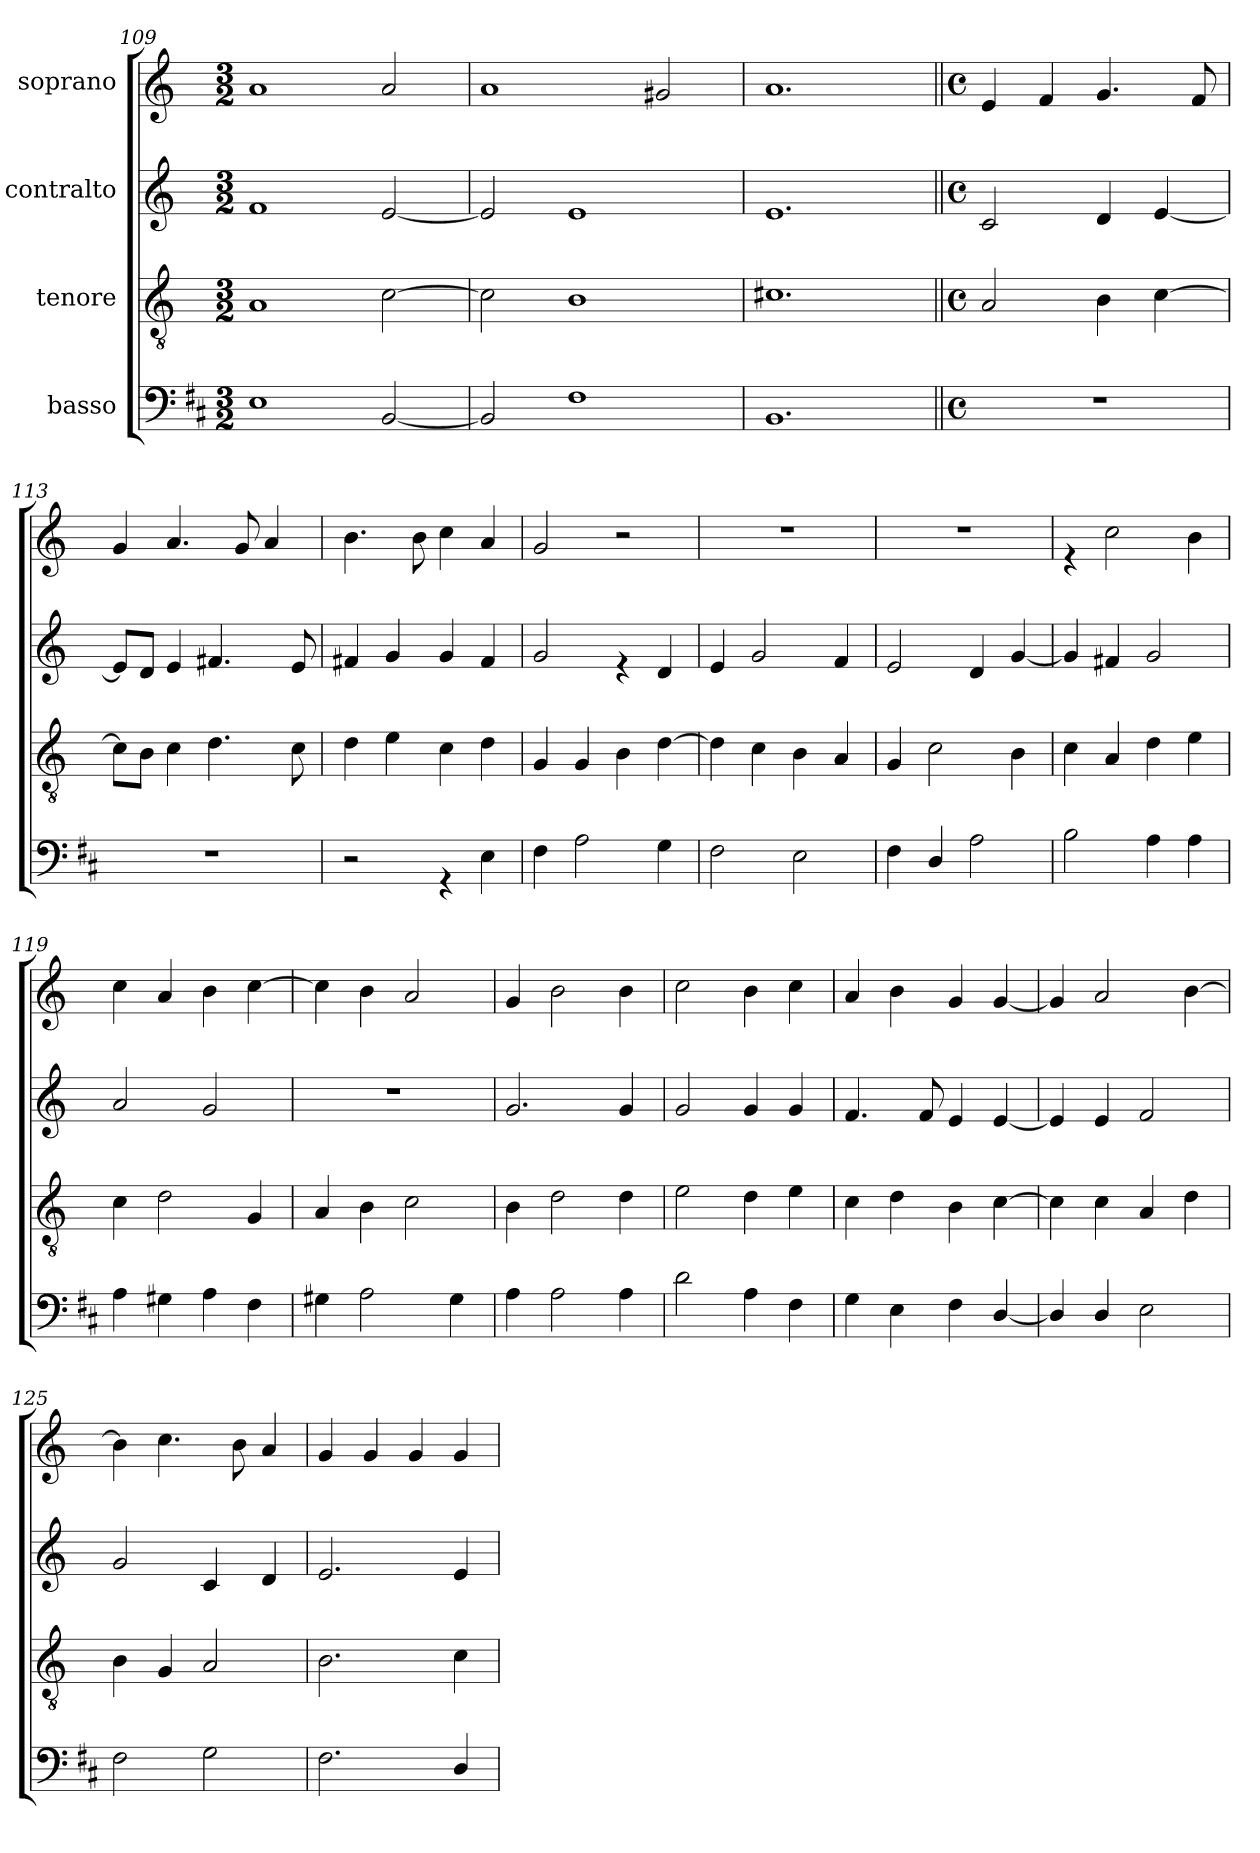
**kern	**kern	**kern	**kern
*part4	*part3	*part2	*part1
*staff4	*staff3	*staff2	*staff1
*I"basso	*I"tenore	*I"contralto	*I"soprano
*clefF4	*clefGv2	*clefG2	*clefG2
*ITrd1c2	*	*	*
*k[]	*k[]	*k[]	*k[]
*C:	*C:	*C:	*C:
*M3/2	*M3/2	*M3/2	*M3/2
=109	=109	=109	=109
1D	1A	1f	1a
[<2AA/	[>2c\	[<2e/	2a/
=110	=110	=110	=110
2AA/]	2c\]	2e/]	1a
1E	1B	1e	.
.	.	.	2g#X/
=111	=111	=111	=111
1.AA	1.c#X	1.e	1.a
!!LO:PB:g=z
=112||	=112||	=112||	=112||
*M4/4	*M4/4	*M4/4	*M4/4
*met(c)	*met(c)	*met(c)	*met(c)
*	*	*	*MM120
1r	2A/	2c/	4e/
.	.	.	4f/
.	4B\	4d/	4.g/
.	[>4c\	[<4e/	.
.	.	.	8f/
=113	=113	=113	=113
1r	8c\L]	8e/L]	4g/
.	8B\J	8d/J	.
.	4c\	4e/	4.a/
.	4.d\	4.f#X/	.
.	.	.	8g/
.	.	.	4a/
.	8c\	8e/	.
=114	=114	=114	=114
2r	4d\	4f#X/	4.b\
.	4e\	4g/	.
.	.	.	8b\
4rGG	4c\	4g/	4cc\
4D\	4d\	4f#/	4a/
=115	=115	=115	=115
4E\	4G/	2g/	2g/
2G\	4G/	.	.
.	4B\	4re	2r
4F\	[>4d\	4d/	.
!!LO:LB:g=z
=116	=116	=116	=116
2E\	4d\]	4e/	1r
.	4c\	2g/	.
2D\	4B\	.	.
.	4A/	4f/	.
=117	=117	=117	=117
4E\	4G/	2e/	1r
4C/	2c\	.	.
2G\	.	4d/	.
.	4B\	[<4g/	.
=118	=118	=118	=118
2A\	4c\	4g/]	4re
.	4A/	4f#X/	2cc\
4G\	4d\	2g/	.
4G\	4e\	.	4b\
=119	=119	=119	=119
4G\	4c\	2a/	4cc\
4F#X\	2d\	.	4a/
4G\	.	2g/	4b\
4E\	4G/	.	[>4cc\
=120	=120	=120	=120
4F#X\	4A/	1r	4cc\]
2G\	4B\	.	4b\
.	2c\	.	2a/
4F#\	.	.	.
!!LO:LB:g=z
=121	=121	=121	=121
4G\	4B\	2.g/	4g/
2G\	2d\	.	2b\
4G\	4d\	4g/	4b\
=122	=122	=122	=122
2c\	2e\	2g/	2cc\
4G\	4d\	4g/	4b\
4E\	4e\	4g/	4cc\
=123	=123	=123	=123
4F\	4c\	4.f/	4a/
4D\	4d\	.	4b\
.	.	8f/	.
4E\	4B\	4e/	4g/
[<4C/	[>4c\	[<4e/	[<4g/
=124	=124	=124	=124
4C/]	4c\]	4e/]	4g/]
4C/	4c\	4e/	2a/
2D\	4A/	2f/	.
.	4d\	.	[>4b\
=125	=125	=125	=125
2E\	4B\	2g/	4b\]
.	4G/	.	4.cc\
2F\	2A/	4c/	.
.	.	.	8b\
.	.	4d/	4a/
!!LO:LB:g=z
=126	=126	=126	=126
2.E\	2.B\	2.e/	4g/
.	.	.	4g/
.	.	.	4g/
4C/	4c\	4e/	4g/
=	=	=	=
*-	*-	*-	*-
